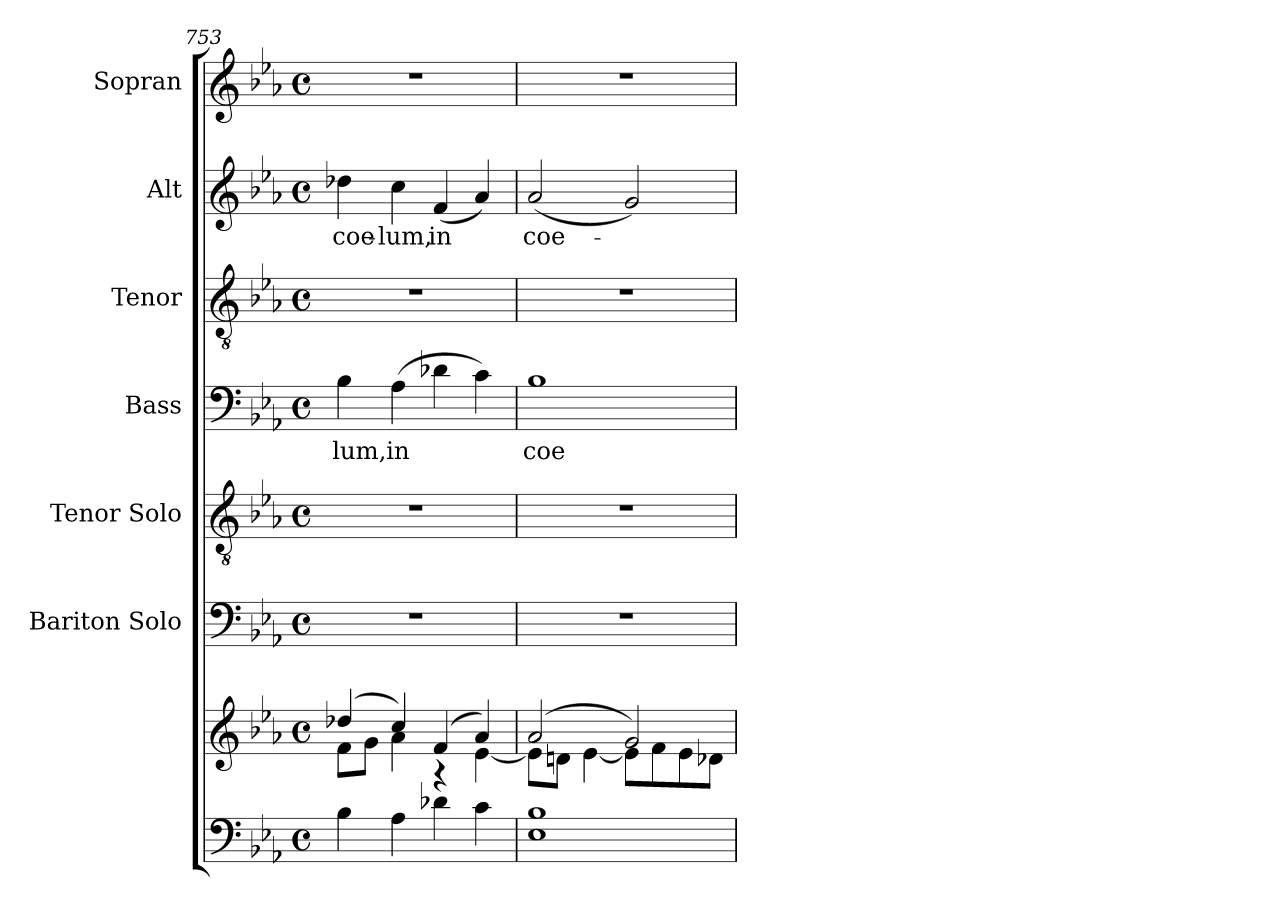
**kern	**kern	**kern	**kern	**kern	**text	**kern	**kern	**text	**kern
*part7	*part7	*part6	*part5	*part4	*part4	*part3	*part2	*part2	*part1
*staff8	*staff7	*staff6	*staff5	*staff4	*staff4	*staff3	*staff2	*staff2	*staff1
*	*	*I"Bariton Solo	*I"Tenor Solo	*I"Bass	*	*I"Tenor	*I"Alt	*	*I"Sopran
*	*	*	*	*I'B.	*	*I'T.	*I'A.	*	*I'S.
!!LO:LB:g=z
*clefF4	*clefG2	*clefF4	*clefGv2	*clefF4	*	*clefGv2	*clefG2	*	*clefG2
*k[b-e-a-]	*k[b-e-a-]	*k[b-e-a-]	*k[b-e-a-]	*k[b-e-a-]	*	*k[b-e-a-]	*k[b-e-a-]	*	*k[b-e-a-]
*E-:	*E-:	*E-:	*E-:	*E-:	*	*E-:	*E-:	*	*E-:
*M4/4	*M4/4	*M4/4	*M4/4	*M4/4	*	*M4/4	*M4/4	*	*M4/4
*met(c)	*met(c)	*met(c)	*met(c)	*met(c)	*	*met(c)	*met(c)	*	*met(c)
=753	=753	=753	=753	=753	=753	=753	=753	=753	=753
*	*^	*	*	*	*	*	*	*	*
!	!	!	!	!	!	!LO:LY:b	!	!	!LO:LY:b	!
4B-\	(4dd-X/	8f\L	1r	1r	4B-\	-lum,	1r	4dd-X\	coe-	1r
.	.	8g\J	.	.	.	.	.	.	.	.
!	!	!	!	!	!	!LO:LY:b	!	!	!LO:LY:b	!
4A-\	4cc/)	4a-\	.	.	(>4A-\	in	.	4cc\	-lum,	.
!	!	!	!	!	!	!	!	!	!LO:LY:b	!
4d-X\	(4f/	4rA	.	.	4d-X\	.	.	(<4f/	in	.
4c\	4a-/)	[<4e-\	.	.	4c\)	.	.	4a-/)	.	.
=754	=754	=754	=754	=754	=754	=754	=754	=754	=754	=754
!	!	!	!	!	!	!LO:LY:b	!	!	!LO:LY:b	!
1E- 1B-	(2a-/	8e-\L]	1r	1r	1B-	coe-	1r	(<2a-/	coe-	1r
.	.	8dn\J	.	.	.	.	.	.	.	.
.	.	[<4e-\	.	.	.	.	.	.	.	.
.	2g/)	8e-\L]	.	.	.	.	.	2g/)	.	.
.	.	8f\	.	.	.	.	.	.	.	.
.	.	8e-\	.	.	.	.	.	.	.	.
.	.	8d-X\J	.	.	.	.	.	.	.	.
*	*v	*v	*	*	*	*	*	*	*	*
=	=	=	=	=	=	=	=	=	=
*-	*-	*-	*-	*-	*-	*-	*-	*-	*-
